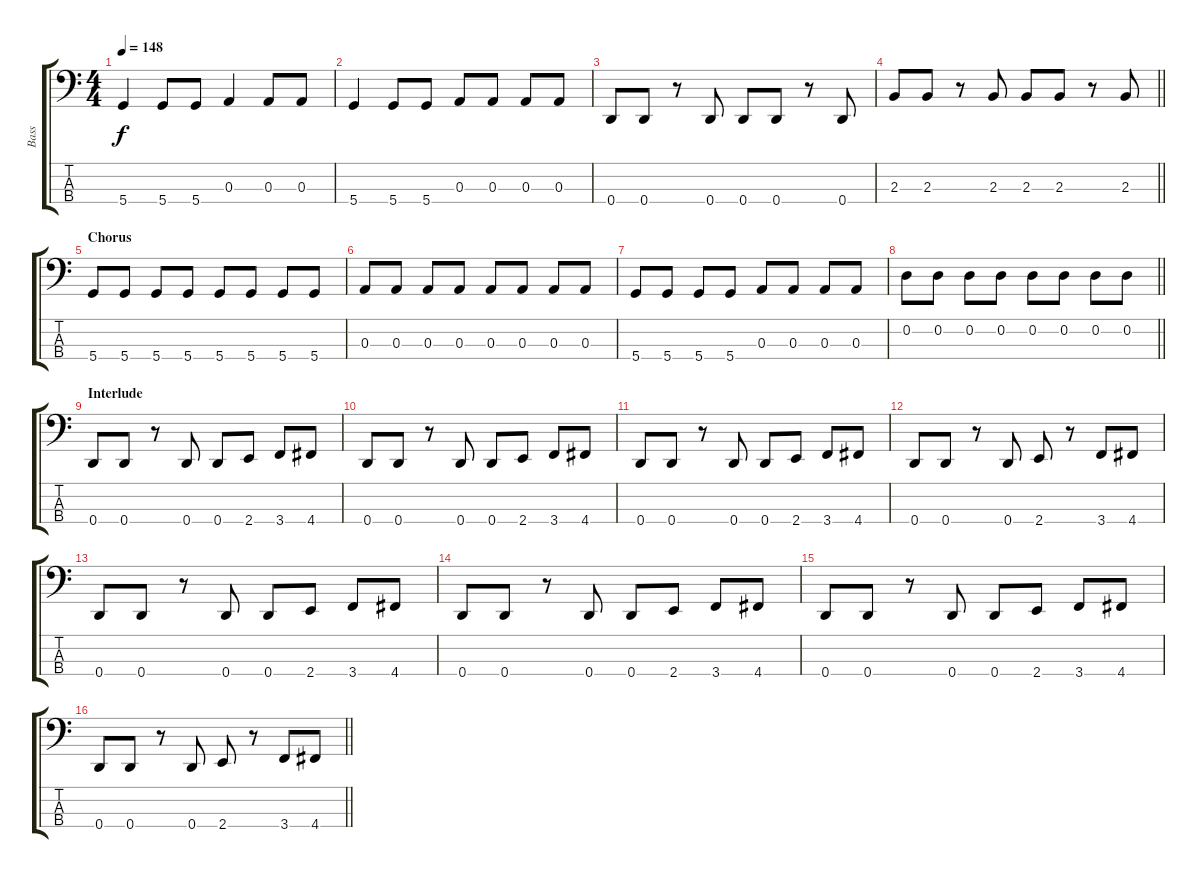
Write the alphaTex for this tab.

\track ("Bass" "Bass") {instrument electricbassfinger}
\staff {score tabs}
\tuning (G2 D2 A1 D1) {hide}
\ts (4 4)
\tempo 148
\clef f4
\ks c
5.4.4{dy f} 5.4.8 5.4.8 0.3.4 0.3.8 0.3.8 |
5.4.4 5.4.8 5.4.8 0.3.8 0.3.8 0.3.8 0.3.8 |
0.4.8 0.4.8 r.8 0.4.8 0.4.8 0.4.8 r.8 0.4.8 |
\barLineRight lightlight
2.3.8 2.3.8 r.8 2.3.8 2.3.8 2.3.8 r.8 2.3.8 |
\section ("" "Chorus")
5.4.8 5.4.8 5.4.8 5.4.8 5.4.8 5.4.8 5.4.8 5.4.8 |
0.3.8 0.3.8 0.3.8 0.3.8 0.3.8 0.3.8 0.3.8 0.3.8 |
5.4.8 5.4.8 5.4.8 5.4.8 0.3.8 0.3.8 0.3.8 0.3.8 |
\barLineRight lightlight
0.2.8 0.2.8 0.2.8 0.2.8 0.2.8 0.2.8 0.2.8 0.2.8 |
\section ("" "Interlude")
0.4.8 0.4.8 r.8 0.4.8 0.4.8 2.4.8 3.4.8 4.4.8 |
0.4.8 0.4.8 r.8 0.4.8 0.4.8 2.4.8 3.4.8 4.4.8 |
0.4.8 0.4.8 r.8 0.4.8 0.4.8 2.4.8 3.4.8 4.4.8 |
0.4.8 0.4.8 r.8 0.4.8 2.4.8 r.8 3.4.8 4.4.8 |
0.4.8 0.4.8 r.8 0.4.8 0.4.8 2.4.8 3.4.8 4.4.8 |
0.4.8 0.4.8 r.8 0.4.8 0.4.8 2.4.8 3.4.8 4.4.8 |
0.4.8 0.4.8 r.8 0.4.8 0.4.8 2.4.8 3.4.8 4.4.8 |
\barLineRight lightlight
0.4.8 0.4.8 r.8 0.4.8 2.4.8 r.8 3.4.8 4.4.8
